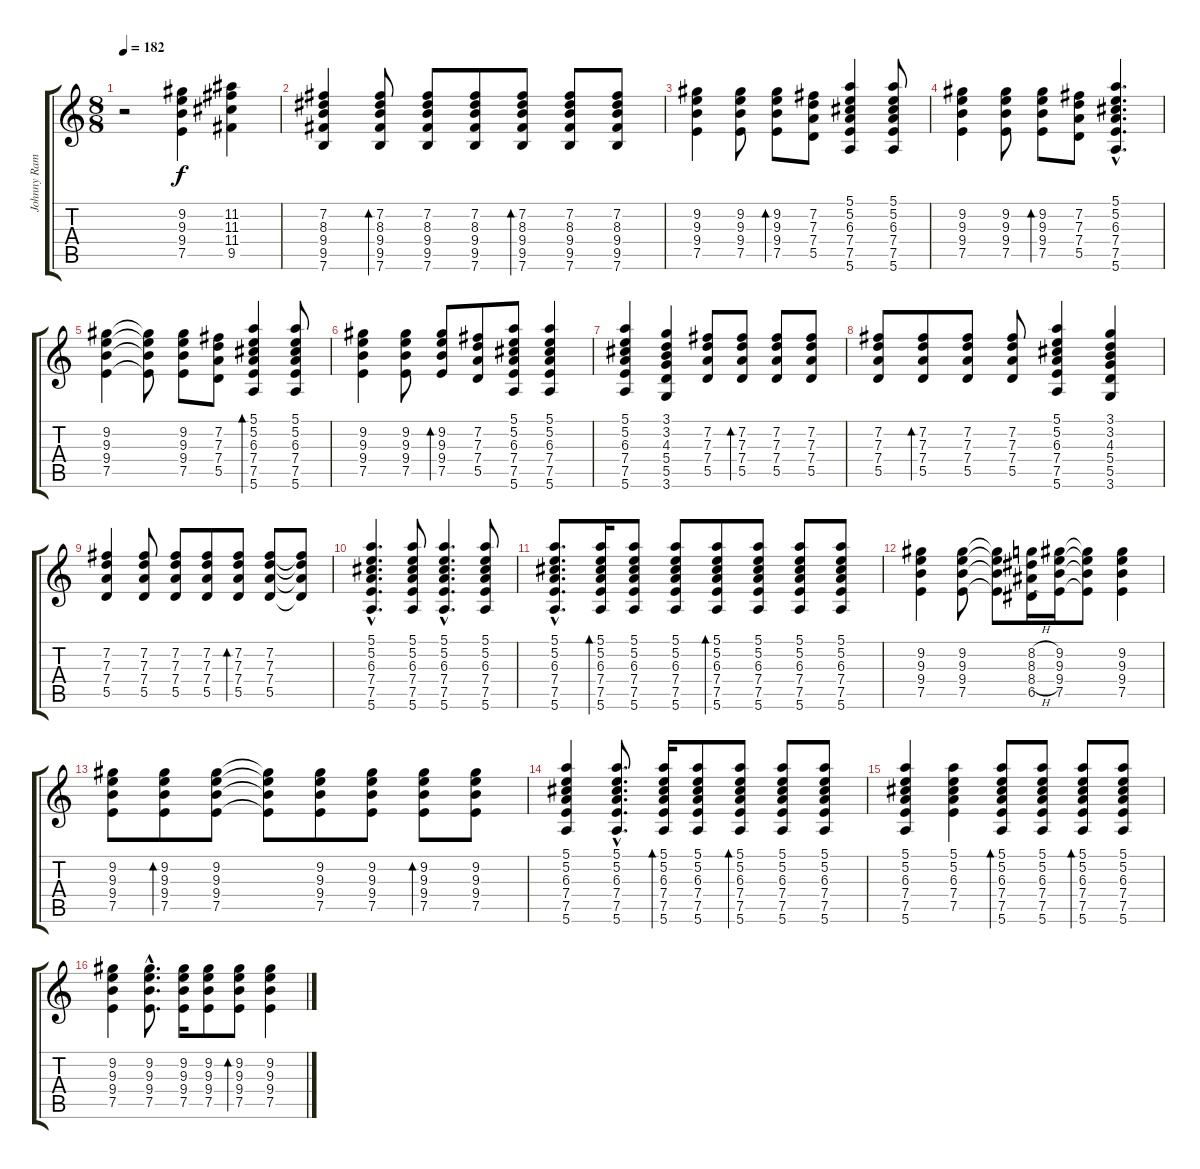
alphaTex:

\track ("Johnny Ramone - Guitar" "Johnny Ram") {instrument distortionguitar}
\staff {score tabs}
\tuning (E4 B3 G3 D3 A2 E2) {hide}
\ts (8 8)
\tempo 182
\clef g2
\ks c
r.2{dy f} (9.2 9.3 9.4 7.5).4 (11.2 11.3 11.4 9.5).4 |
(7.2 8.3 9.4 9.5 7.6).4 (7.2 8.3 9.4 9.5 7.6).8{bd 240} (7.2 8.3 9.4 9.5 7.6).8 (7.2 8.3 9.4 9.5 7.6).8 (7.2 8.3 9.4 9.5 7.6).8{bd 240} (7.2 8.3 9.4 9.5 7.6).8 (7.2 8.3 9.4 9.5 7.6).8 |
(9.2 9.3 9.4 7.5).4 (9.2 9.3 9.4 7.5).8 (9.2 9.3 9.4 7.5).8{bd 240} (7.2 7.3 7.4 5.5).8 (5.1 5.2 6.3 7.4 7.5 5.6).4 (5.1 5.2 6.3 7.4 7.5 5.6).8 |
(9.2 9.3 9.4 7.5).4 (9.2 9.3 9.4 7.5).8 (9.2 9.3 9.4 7.5).8{bd 240} (7.2 7.3 7.4 5.5).8 (5.1{hac} 5.2{hac} 6.3{hac} 7.4{hac} 7.5{hac} 5.6{hac}).4{d} |
(9.2 9.3 9.4 7.5).4 (9.2{t} 9.3{t} 9.4{t} 7.5{t}).8 (9.2 9.3 9.4 7.5).8 (7.2 7.3 7.4 5.5).8 (5.1 5.2 6.3 7.4 7.5 5.6).4{bd 240} (5.1 5.2 6.3 7.4 7.5 5.6).8 |
(9.2 9.3 9.4 7.5).4 (9.2 9.3 9.4 7.5).8 (9.2 9.3 9.4 7.5).8{bd 240} (7.2 7.3 7.4 5.5).8 (5.1 5.2 6.3 7.4 7.5 5.6).8 (5.1 5.2 6.3 7.4 7.5 5.6).4 |
(5.1 5.2 6.3 7.4 7.5 5.6).4 (3.1 3.2 4.3 5.4 5.5 3.6).4 (7.2 7.3 7.4 5.5).8 (7.2 7.3 7.4 5.5).8{bd 240} (7.2 7.3 7.4 5.5).8 (7.2 7.3 7.4 5.5).8 |
(7.2 7.3 7.4 5.5).8 (7.2 7.3 7.4 5.5).8{bd 240} (7.2 7.3 7.4 5.5).8 (7.2 7.3 7.4 5.5).8 (5.1 5.2 6.3 7.4 7.5 5.6).4 (3.1 3.2 4.3 5.4 5.5 3.6).4 |
(7.2 7.3 7.4 5.5).4 (7.2 7.3 7.4 5.5).8 (7.2 7.3 7.4 5.5).8 (7.2 7.3 7.4 5.5).8 (7.2 7.3 7.4 5.5).8{bd 240} (7.2 7.3 7.4 5.5).8 (7.2{t} 7.3{t} 7.4{t} 5.5{t}).8 |
(5.1{hac} 5.2{hac} 6.3{hac} 7.4{hac} 7.5{hac} 5.6{hac}).4{d} (5.1 5.2 6.3 7.4 7.5 5.6).8 (5.1{hac} 5.2{hac} 6.3{hac} 7.4{hac} 7.5{hac} 5.6{hac}).4{d} (5.1 5.2 6.3 7.4 7.5 5.6).8 |
(5.1{hac} 5.2{hac} 6.3{hac} 7.4{hac} 7.5{hac} 5.6{hac}).8{d} (5.1 5.2 6.3 7.4 7.5 5.6).16{bd 240} (5.1 5.2 6.3 7.4 7.5 5.6).8 (5.1 5.2 6.3 7.4 7.5 5.6).8 (5.1 5.2 6.3 7.4 7.5 5.6).8{bd 240} (5.1 5.2 6.3 7.4 7.5 5.6).8 (5.1 5.2 6.3 7.4 7.5 5.6).8 (5.1 5.2 6.3 7.4 7.5 5.6).8 |
(9.2 9.3 9.4 7.5).4 (9.2 9.3 9.4 7.5).8 (9.2{t} 9.3{t} 9.4{t} 7.5{t}).8 (8.2{h} 8.3{h} 8.4{h} 6.5{h}).16 (9.2 9.3 9.4 7.5).16 (9.2{t} 9.3{t} 9.4{t} 7.5{t}).8 (9.2 9.3 9.4 7.5).4 |
(9.2 9.3 9.4 7.5).8 (9.2 9.3 9.4 7.5).8{bd 240} (9.2 9.3 9.4 7.5).8 (9.2{t} 9.3{t} 9.4{t} 7.5{t}).8 (9.2 9.3 9.4 7.5).8 (9.2 9.3 9.4 7.5).8 (9.2 9.3 9.4 7.5).8{bd 240} (9.2 9.3 9.4 7.5).8 |
(5.1 5.2 6.3 7.4 7.5 5.6).4 (5.1{hac} 5.2{hac} 6.3{hac} 7.4{hac} 7.5{hac} 5.6{hac}).8{d} (5.1 5.2 6.3 7.4 7.5 5.6).16{bd 240} (5.1 5.2 6.3 7.4 7.5 5.6).8 (5.1 5.2 6.3 7.4 7.5 5.6).8{bd 240} (5.1 5.2 6.3 7.4 7.5 5.6).8 (5.1 5.2 6.3 7.4 7.5 5.6).8 |
(5.1 5.2 6.3 7.4 7.5 5.6).4 (5.1 5.2 6.3 7.4 7.5).4 (5.1 5.2 6.3 7.4 7.5 5.6).8{bd 240} (5.1 5.2 6.3 7.4 7.5 5.6).8 (5.1 5.2 6.3 7.4 7.5 5.6).8{bd 240} (5.1 5.2 6.3 7.4 7.5 5.6).8 |
(9.2 9.3 9.4 7.5).4 (9.2{hac} 9.3{hac} 9.4{hac} 7.5{hac}).8{d} (9.2 9.3 9.4 7.5).16 (9.2 9.3 9.4 7.5).8 (9.2 9.3 9.4 7.5).8{bd 240} (9.2 9.3 9.4 7.5).4
